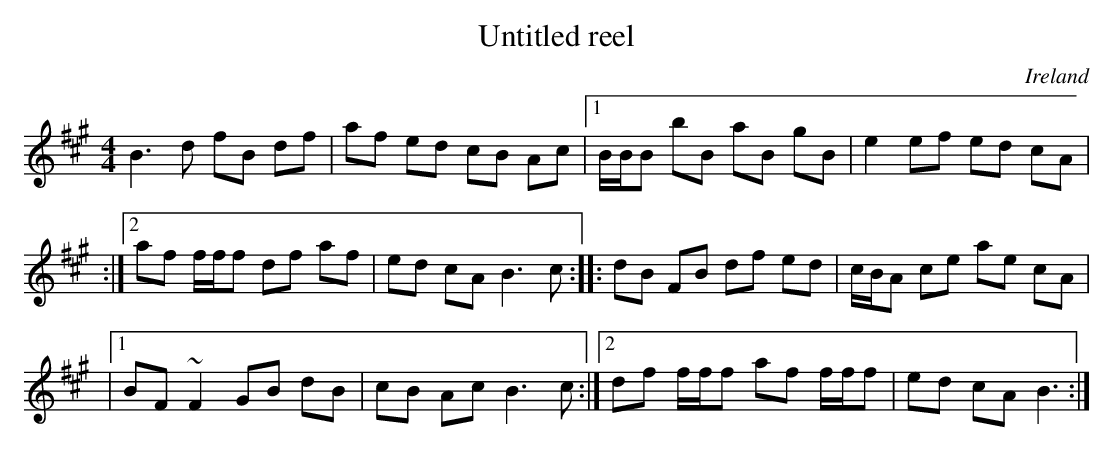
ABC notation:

X:1
T:Untitled reel
O:Ireland
O:England
M:4/4
K:BDor
B3d fB df| af ed cB Ac\
|1 B/2B/2B bB aB gB| e2 ef ed cA|
:|2 af f/2f/2f df af| ed cA B3 c :: \
dB FB df ed| c/2B/2A ce ae cA|
|1\
BF ~F2 GB dB|cB Ac B3c:|2\
df f/2f/2f af f/2f/2f| ed cA B3:|**
